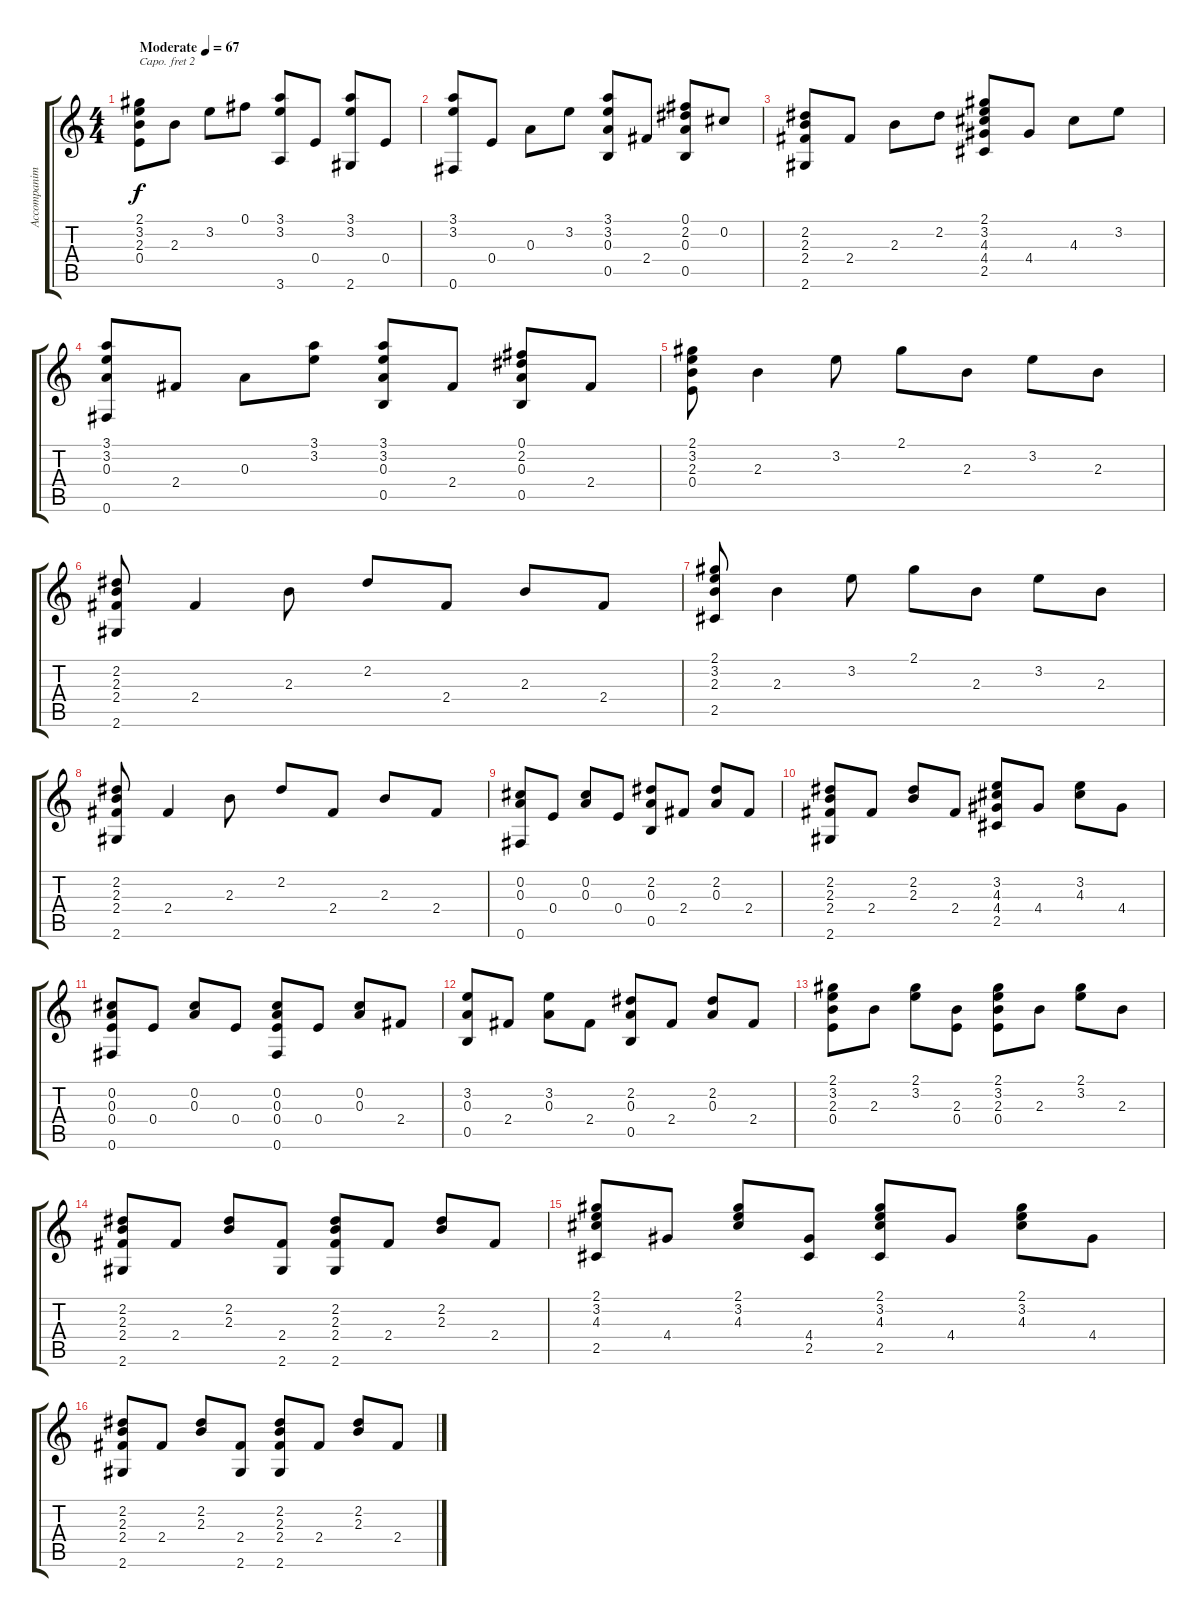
\track ("Accompaniment" "Accompanim") {instrument acousticguitarsteel}
\staff {score tabs}
\capo 2
\tuning (E4 B3 G3 D3 A2 E2) {hide}
\ts (4 4)
\tempo (67 "Moderate")
\clef g2
\ks c
(2.1 3.2 2.3 0.4).8{dy f instrument acousticguitarsteel} 2.3.8 3.2.8 0.1.8 (3.1 3.2 3.6).8 0.4.8 (3.1 3.2 2.6).8 0.4.8 |
(3.1 3.2 0.6).8 0.4.8 0.3.8 3.2.8 (3.1 3.2 0.3 0.5).8 2.4.8 (0.1 2.2 0.3 0.5).8 0.2.8 |
(2.2 2.3 2.4 2.6).8 2.4.8 2.3.8 2.2.8 (2.1 3.2 4.3 4.4 2.5).8 4.4.8 4.3.8 3.2.8 |
(3.1 3.2 0.3 0.6).8 2.4.8 0.3.8 (3.1 3.2).8 (3.1 3.2 0.3 0.5).8 2.4.8 (0.1 2.2 0.3 0.5).8 2.4.8 |
(2.1 3.2 2.3 0.4).8 2.3.4 3.2.8 2.1.8 2.3.8 3.2.8 2.3.8 |
(2.2 2.3 2.4 2.6).8 2.4.4 2.3.8 2.2.8 2.4.8 2.3.8 2.4.8 |
(2.1 3.2 2.3 2.5).8 2.3.4 3.2.8 2.1.8 2.3.8 3.2.8 2.3.8 |
(2.2 2.3 2.4 2.6).8 2.4.4 2.3.8 2.2.8 2.4.8 2.3.8 2.4.8 |
(0.2 0.3 0.6).8 0.4.8 (0.2 0.3).8 0.4.8 (2.2 0.3 0.5).8 2.4.8 (2.2 0.3).8 2.4.8 |
(2.2 2.3 2.4 2.6).8 2.4.8 (2.2 2.3).8 2.4.8 (3.2 4.3 4.4 2.5).8 4.4.8 (3.2 4.3).8 4.4.8 |
(0.2 0.3 0.4 0.6).8 0.4.8 (0.2 0.3).8 0.4.8 (0.2 0.3 0.4 0.6).8 0.4.8 (0.2 0.3).8 2.4.8 |
(3.2 0.3 0.5).8 2.4.8 (3.2 0.3).8 2.4.8 (2.2 0.3 0.5).8 2.4.8 (2.2 0.3).8 2.4.8 |
(2.1 3.2 2.3 0.4).8 2.3.8 (2.1 3.2).8 (2.3 0.4).8 (2.1 3.2 2.3 0.4).8 2.3.8 (2.1 3.2).8 2.3.8 |
(2.2 2.3 2.4 2.6).8 2.4.8 (2.2 2.3).8 (2.4 2.6).8 (2.2 2.3 2.4 2.6).8 2.4.8 (2.2 2.3).8 2.4.8 |
(2.1 3.2 4.3 2.5).8 4.4.8 (2.1 3.2 4.3).8 (4.4 2.5).8 (2.1 3.2 4.3 2.5).8 4.4.8 (2.1 3.2 4.3).8 4.4.8 |
(2.2 2.3 2.4 2.6).8 2.4.8 (2.2 2.3).8 (2.4 2.6).8 (2.2 2.3 2.4 2.6).8 2.4.8 (2.2 2.3).8 2.4.8
